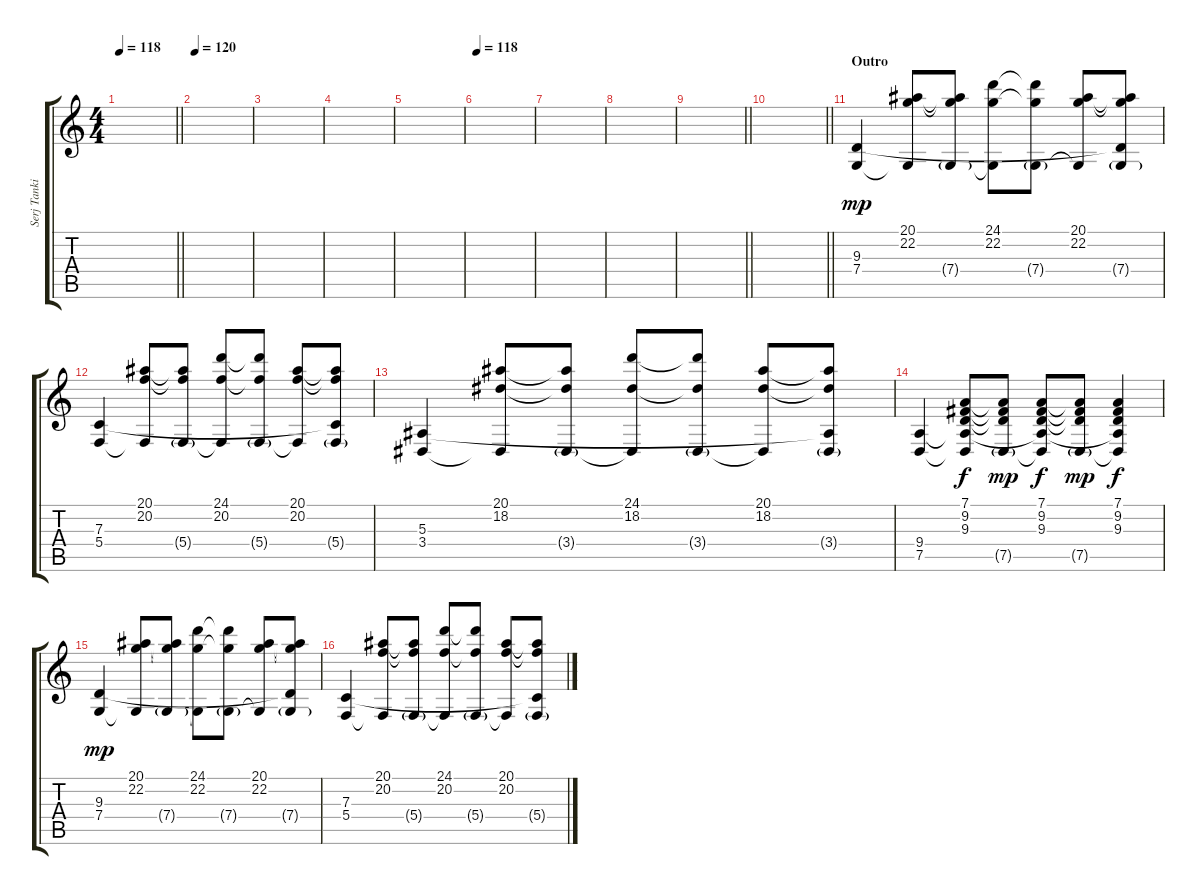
\track ("Serj Tankian (Piano)" "Serj Tanki") {instrument acousticgrandpiano}
\staff {score tabs}
\tuning (D4 A3 F3 C3 G2 C2) {hide}
\ts (4 4)
\tempo 118
\clef g2
\barLineRight lightlight
\ks c
|
\tempo 114
\tempo 120
|
|
|
|
\tempo 118
|
|
|
\barLineRight lightlight
|
\barLineRight lightlight
|
\section ("" "Outro")
(9.3 7.4).4{dy mp} (20.1 22.2 7.4{t}).8 (20.1{t} 22.2{t} 7.4{g}).8 (24.1 22.2 7.4{t}).8 (24.1{t} 22.2{t} 7.4{g}).8 (20.1 22.2 7.4{t}).8 (20.1{t} 22.2{t} 9.3{t} 7.4{g}).8 |
(7.3 5.4).4 (20.1 20.2 5.4{t}).8 (20.1{t} 20.2{t} 5.4{g}).8 (24.1 20.2 5.4{t}).8 (24.1{t} 20.2{t} 5.4{g}).8 (20.1 20.2 5.4{t}).8 (20.1{t} 20.2{t} 7.3{t} 5.4{g}).8 |
(5.3 3.4).4 (20.1 18.2 3.4{t}).8 (20.1{t} 18.2{t} 3.4{g}).8 (24.1 18.2 3.4{t}).8 (24.1{t} 18.2{t} 3.4{g}).8 (20.1 18.2 3.4{t}).8 (20.1{t} 18.2{t} 5.3{t} 3.4{g}).8 |
(9.4 7.5).4 (7.1 9.2 9.3 9.4{t} 7.5{t}).8{dy f} (7.1{t} 9.2{t} 9.3{t} 7.5{g}).8{dy mp} (7.1 9.2 9.3 9.4{t} 7.5{t}).8{dy f} (7.1{t} 9.2{t} 9.3{t} 7.5{g}).8{dy mp} (7.1 9.2 9.3 9.4{t} 7.5{t}).4{dy f} |
(9.3 7.4).4{dy mp} (20.1 22.2 7.4{t}).8 (20.1{t} 22.2{t} 7.4{g}).8 (24.1 22.2 7.4{t}).8 (24.1{t} 22.2{t} 7.4{g}).8 (20.1 22.2 7.4{t}).8 (20.1{t} 22.2{t} 9.3{t} 7.4{g}).8 |
(7.3 5.4).4 (20.1 20.2 5.4{t}).8 (20.1{t} 20.2{t} 5.4{g}).8 (24.1 20.2 5.4{t}).8 (24.1{t} 20.2{t} 5.4{g}).8 (20.1 20.2 5.4{t}).8 (20.1{t} 20.2{t} 7.3{t} 5.4{g}).8
